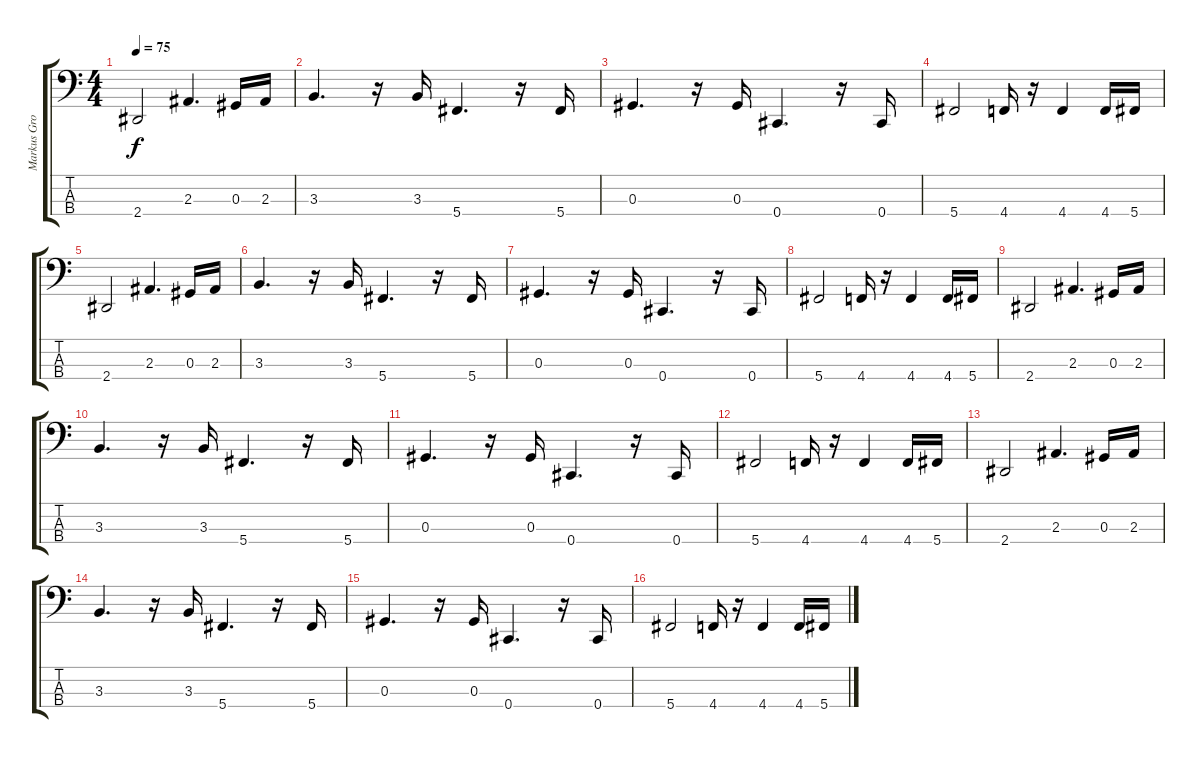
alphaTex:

\track ("Markus Grosskopf (Bass)" "Markus Gro") {instrument electricbassfinger}
\staff {score tabs}
\tuning (Gb2 Db2 Ab1 Db1) {hide}
\ts (4 4)
\tempo 75
\clef f4
\ks c
2.4.2{dy f} 2.3.4{d} 0.3.16 2.3.16 |
3.3.4{d} r.16 3.3.16 5.4.4{d} r.16 5.4.16 |
0.3.4{d} r.16 0.3.16 0.4.4{d} r.16 0.4.16 |
5.4.2 4.4.16 r.16 4.4.4 4.4.16 5.4.16 |
2.4.2 2.3.4{d} 0.3.16 2.3.16 |
3.3.4{d} r.16 3.3.16 5.4.4{d} r.16 5.4.16 |
0.3.4{d} r.16 0.3.16 0.4.4{d} r.16 0.4.16 |
5.4.2 4.4.16 r.16 4.4.4 4.4.16 5.4.16 |
2.4.2 2.3.4{d} 0.3.16 2.3.16 |
3.3.4{d} r.16 3.3.16 5.4.4{d} r.16 5.4.16 |
0.3.4{d} r.16 0.3.16 0.4.4{d} r.16 0.4.16 |
5.4.2 4.4.16 r.16 4.4.4 4.4.16 5.4.16 |
2.4.2 2.3.4{d} 0.3.16 2.3.16 |
3.3.4{d} r.16 3.3.16 5.4.4{d} r.16 5.4.16 |
0.3.4{d} r.16 0.3.16 0.4.4{d} r.16 0.4.16 |
5.4.2 4.4.16 r.16 4.4.4 4.4.16 5.4.16
